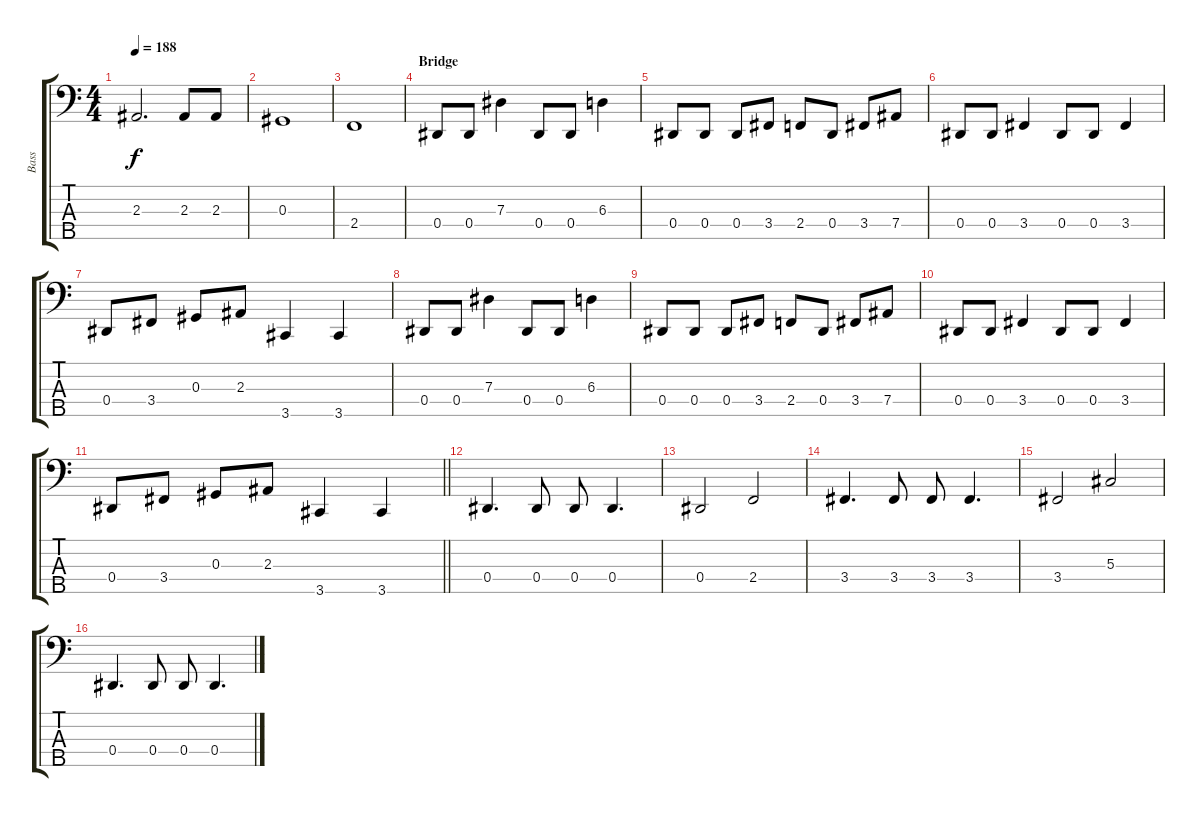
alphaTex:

\track ("Bass" "Bass") {instrument electricbasspick}
\staff {score tabs}
\tuning (Gb2 Db2 Ab1 Eb1 Bb0) {hide}
\ts (4 4)
\tempo 188
\clef f4
\ks c
2.3.2{d dy f} 2.3.8 2.3.8 |
0.3.1 |
2.4.1 |
\section ("" "Bridge")
0.4.8 0.4.8 7.3.4 0.4.8 0.4.8 6.3.4 |
0.4.8 0.4.8 0.4.8 3.4.8 2.4.8 0.4.8 3.4.8 7.4.8 |
0.4.8 0.4.8 3.4.4 0.4.8 0.4.8 3.4.4 |
0.4.8 3.4.8 0.3.8 2.3.8 3.5.4 3.5.4 |
0.4.8 0.4.8 7.3.4 0.4.8 0.4.8 6.3.4 |
0.4.8 0.4.8 0.4.8 3.4.8 2.4.8 0.4.8 3.4.8 7.4.8 |
0.4.8 0.4.8 3.4.4 0.4.8 0.4.8 3.4.4 |
\barLineRight lightlight
0.4.8 3.4.8 0.3.8 2.3.8 3.5.4 3.5.4 |
0.4.4{d} 0.4.8 0.4.8 0.4.4{d} |
0.4.2 2.4.2 |
3.4.4{d} 3.4.8 3.4.8 3.4.4{d} |
3.4.2 5.3.2 |
0.4.4{d} 0.4.8 0.4.8 0.4.4{d}
